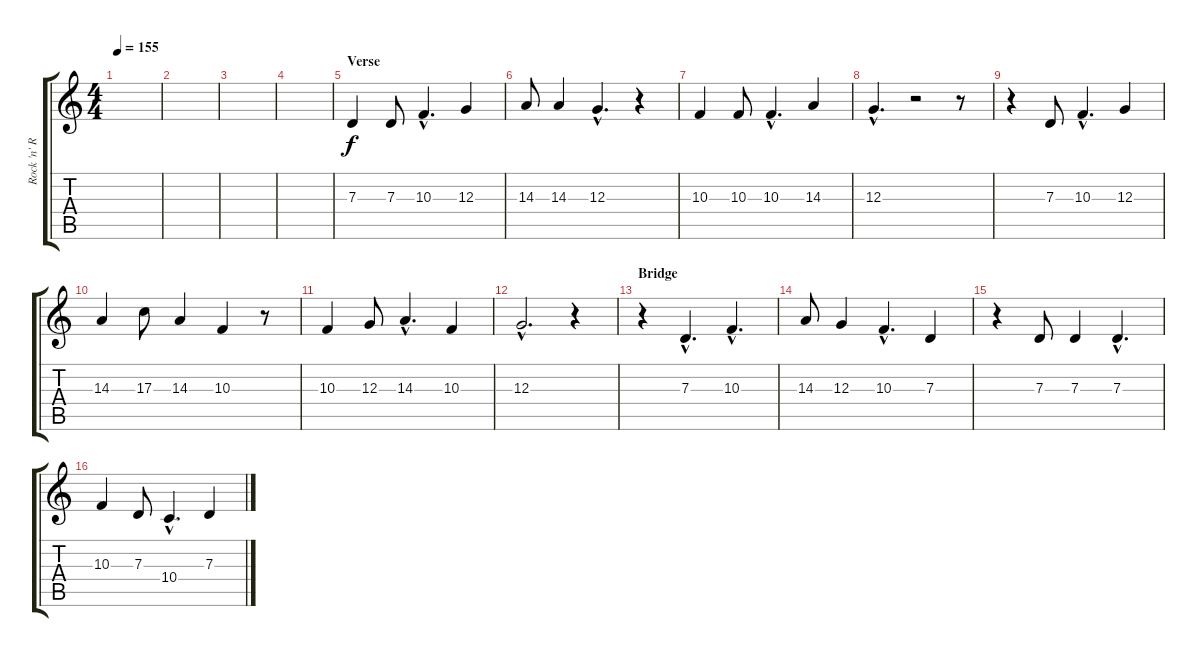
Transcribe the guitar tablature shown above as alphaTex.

\track ("Rock 'n' Rolf" "Rock 'n' R") {instrument lead2sawtooth}
\staff {score tabs}
\tuning (E4 B3 G3 D3 A2 E2) {hide}
\ts (4 4)
\tempo 155
\clef g2
\ks c
|
|
|
|
\section ("" "Verse")
7.3.4 7.3.8 10.3{hac}.4{d} 12.3.4 |
14.3.8 14.3.4 12.3{hac}.4{d} r.4 |
10.3.4 10.3.8 10.3{hac}.4{d} 14.3.4 |
12.3{hac}.4{d} r.2 r.8 |
r.4 7.3.8 10.3{hac}.4{d} 12.3.4 |
14.3.4 17.3.8 14.3.4 10.3.4 r.8 |
10.3.4 12.3.8 14.3{hac}.4{d} 10.3.4 |
12.3{hac}.2{d} r.4 |
\section ("" "Bridge")
r.4 7.3{hac}.4{d} 10.3{hac}.4{d} |
14.3.8 12.3.4 10.3{hac}.4{d} 7.3.4 |
r.4 7.3.8 7.3.4 7.3{hac}.4{d} |
10.3.4 7.3.8 10.4{hac}.4{d} 7.3.4
